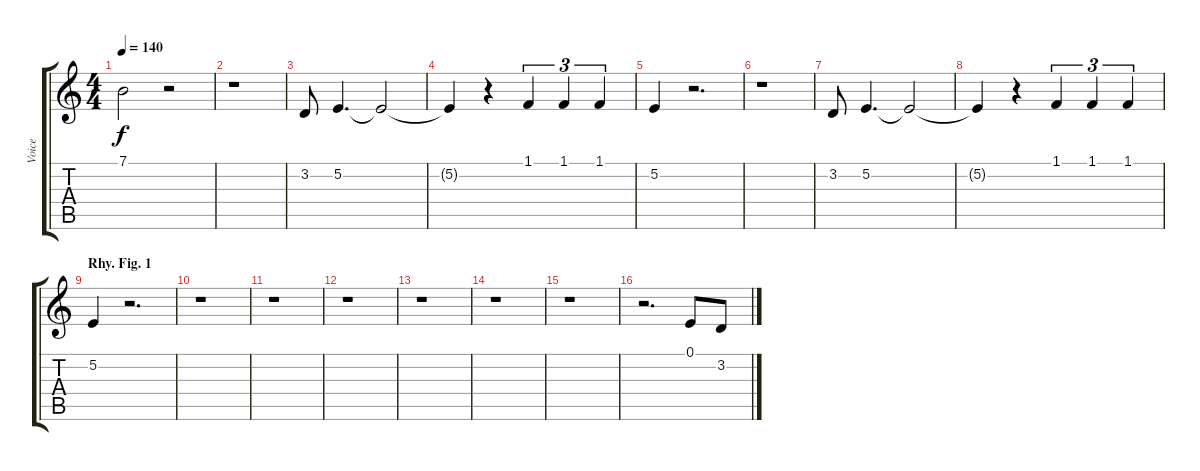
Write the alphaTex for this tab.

\track ("Voice" "Voice") {instrument lead6voice}
\staff {score tabs}
\tuning (E4 B3 G3 D3 A2 E2) {hide}
\ts (4 4)
\tempo 140
\clef g2
\ks c
7.1.2{dy f} r.2 |
r.1 |
3.2.8 5.2.4{d} 5.2{t}.2 |
5.2{t}.4 r.4 1.1.4{tu (3 2)} 1.1.4{tu (3 2)} 1.1.4{tu (3 2)} |
5.2.4 r.2{d} |
r.1 |
3.2.8 5.2.4{d} 5.2{t}.2 |
5.2{t}.4 r.4 1.1.4{tu (3 2)} 1.1.4{tu (3 2)} 1.1.4{tu (3 2)} |
\section ("" "Rhy. Fig. 1")
5.2.4 r.2{d} |
r.1 |
r.1 |
r.1 |
r.1 |
r.1 |
r.1 |
r.2{d} 0.1.8 3.2.8
